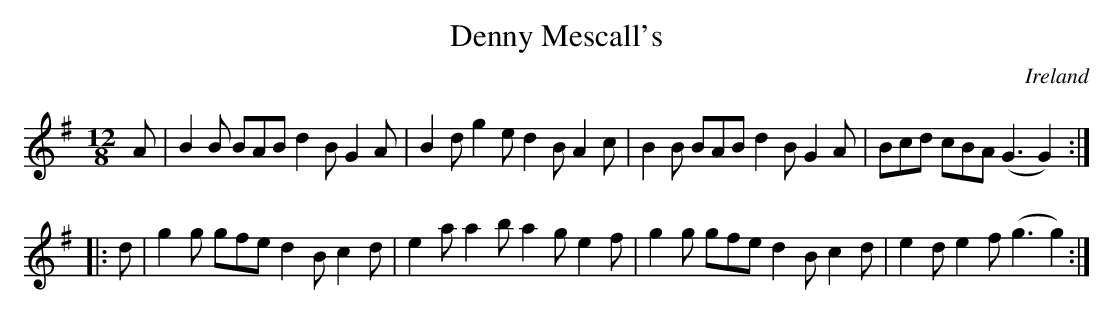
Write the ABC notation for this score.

X:1
T:Denny Mescall's
M:12/8
O:Ireland
K:G major
A|\
B2B BAB d2B G2A | B2d g2e d2B A2c | \
B2B BAB d2B G2A | Bcd cBA (G3 G2) :|
|: d |\
g2g gfe d2B c2d | e2a a2b a2g e2f |\
g2g gfe d2B c2d | e2d e2f (g3 g2) :|
